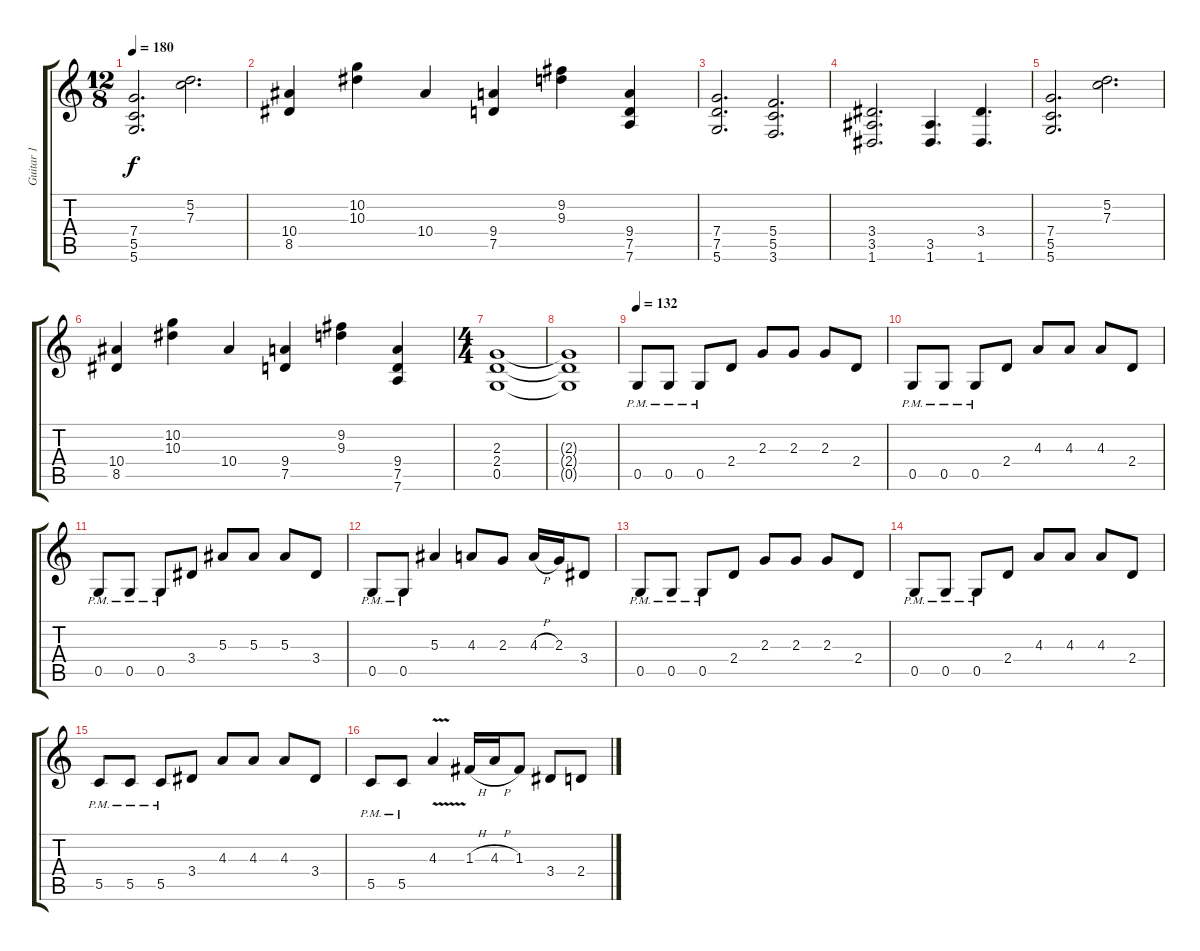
\track ("Guitar 1" "Guitar 1") {instrument distortionguitar}
\staff {score tabs}
\tuning (D4 A3 F3 C3 G2 D2) {hide}
\ts (12 8)
\tempo 180
\clef g2
\ks c
(7.4 5.5 5.6).2{d dy f} (5.2 7.3).2{d} |
(10.4 8.5).4 (10.2 10.3).4 10.4.4 (9.4 7.5).4 (9.2 9.3).4 (9.4 7.5 7.6).4 |
(7.4 7.5 5.6).2{d} (5.4 5.5 3.6).2{d} |
(3.4 3.5 1.6).2{d} (3.5 1.6).4{d} (3.4 1.6).4{d} |
(7.4 5.5 5.6).2{d} (5.2 7.3).2{d} |
(10.4 8.5).4 (10.2 10.3).4 10.4.4 (9.4 7.5).4 (9.2 9.3).4 (9.4 7.5 7.6).4 |
\ts (4 4)
(2.3 2.4 0.5).1 |
(2.3{t} 2.4{t} 0.5{t}).1 |
\tempo 132
0.5{pm}.8 0.5{pm}.8 0.5{pm}.8 2.4.8 2.3.8 2.3.8 2.3.8 2.4.8 |
0.5{pm}.8 0.5{pm}.8 0.5{pm}.8 2.4.8 4.3.8 4.3.8 4.3.8 2.4.8 |
0.5{pm}.8 0.5{pm}.8 0.5{pm}.8 3.4.8 5.3.8 5.3.8 5.3.8 3.4.8 |
0.5{pm}.8 0.5{pm}.8 5.3.4 4.3.8 2.3.8 4.3{h}.16 2.3.16 3.4.8 |
0.5{pm}.8 0.5{pm}.8 0.5{pm}.8 2.4.8 2.3.8 2.3.8 2.3.8 2.4.8 |
0.5{pm}.8 0.5{pm}.8 0.5{pm}.8 2.4.8 4.3.8 4.3.8 4.3.8 2.4.8 |
5.5{pm}.8 5.5{pm}.8 5.5{pm}.8 3.4.8 4.3.8 4.3.8 4.3.8 3.4.8 |
5.5{pm}.8 5.5{pm}.8 4.3{v}.4 1.3{h}.16 4.3{h}.16 1.3.8 3.4.8 2.4.8
